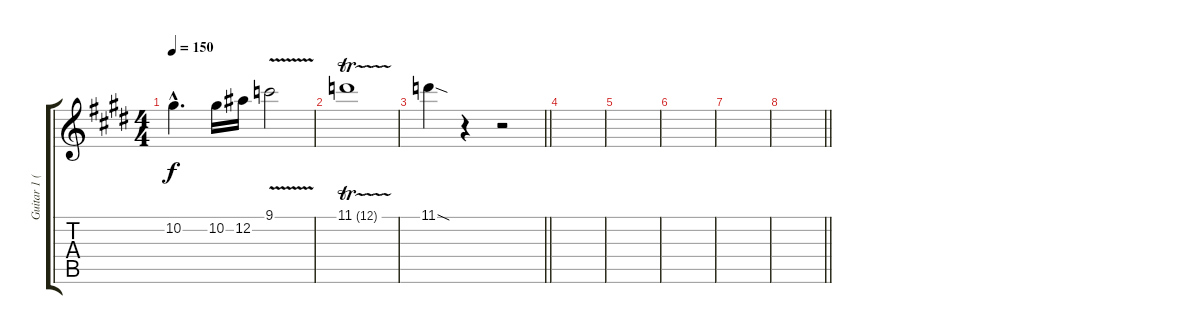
\track ("Guitar 1 (SheJa)" "Guitar 1 (") {instrument distortionguitar}
\staff {score tabs}
\tuning (Eb4 Bb3 Gb3 Db3 Ab2 Eb2) {hide}
\ts (4 4)
\tempo 150
\clef g2
\ks e
10.2{hac}.4{d dy f} 10.2.16 12.2.16 9.1{v}.2 |
11.1{tr (12 32)}.1 |
\barLineRight lightlight
11.1{sod}.4 r.4 r.2 |
|
|
|
|
\barLineRight lightlight
